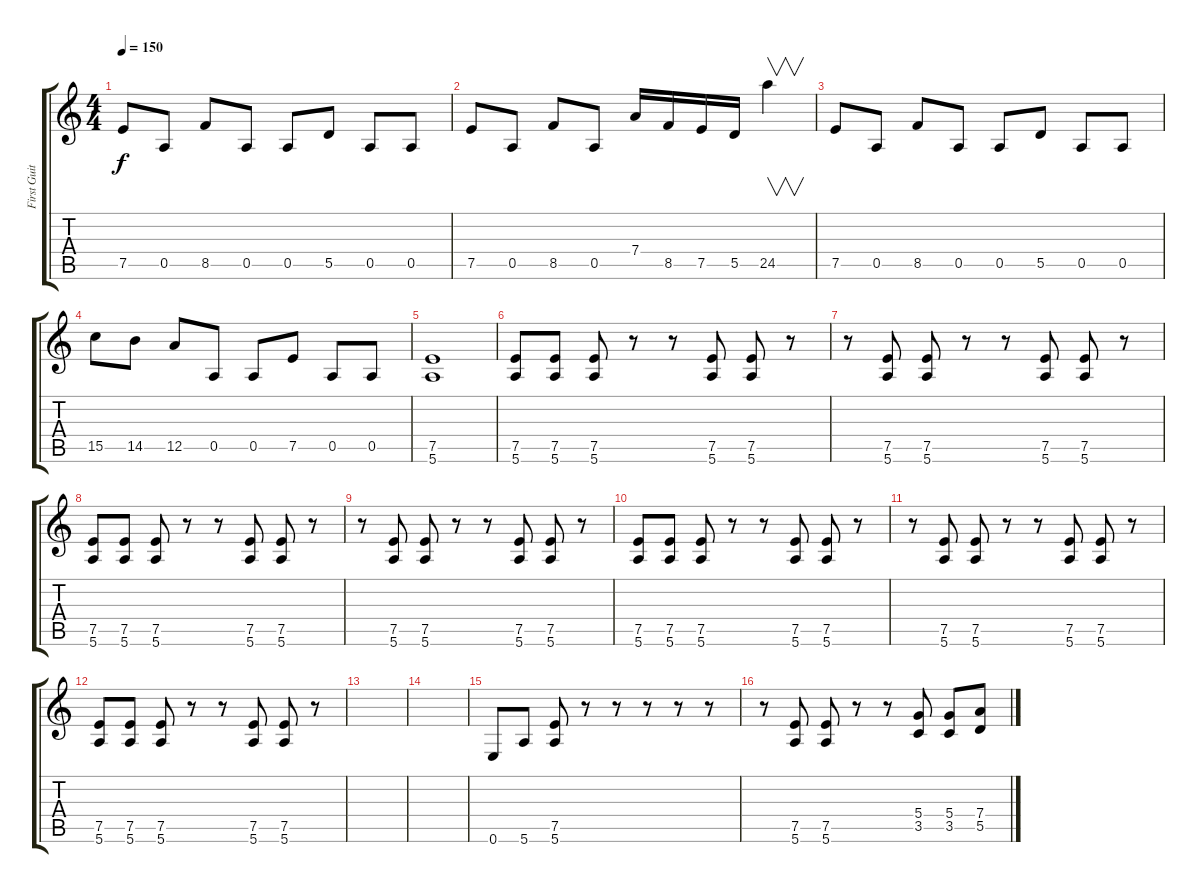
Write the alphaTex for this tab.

\track ("First Guitar" "First Guit") {instrument overdrivenguitar}
\staff {score tabs}
\tuning (E4 B3 G3 D3 A2 E2) {hide}
\ts (4 4)
\tempo 150
\clef g2
\ks c
7.5.8{dy f} 0.5.8 8.5.8 0.5.8 0.5.8 5.5.8 0.5.8 0.5.8 |
7.5.8 0.5.8 8.5.8 0.5.8 7.4.16 8.5.16 7.5.16 5.5.16 24.5.4{v} |
7.5.8 0.5.8 8.5.8 0.5.8 0.5.8 5.5.8 0.5.8 0.5.8 |
15.5.8 14.5.8 12.5.8 0.5.8 0.5.8 7.5.8 0.5.8 0.5.8 |
(7.5 5.6).1 |
(7.5 5.6).8 (7.5 5.6).8 (7.5 5.6).8 r.8 r.8 (7.5 5.6).8 (7.5 5.6).8 r.8 |
r.8 (7.5 5.6).8 (7.5 5.6).8 r.8 r.8 (7.5 5.6).8 (7.5 5.6).8 r.8 |
(7.5 5.6).8 (7.5 5.6).8 (7.5 5.6).8 r.8 r.8 (7.5 5.6).8 (7.5 5.6).8 r.8 |
r.8 (7.5 5.6).8 (7.5 5.6).8 r.8 r.8 (7.5 5.6).8 (7.5 5.6).8 r.8 |
(7.5 5.6).8 (7.5 5.6).8 (7.5 5.6).8 r.8 r.8 (7.5 5.6).8 (7.5 5.6).8 r.8 |
r.8 (7.5 5.6).8 (7.5 5.6).8 r.8 r.8 (7.5 5.6).8 (7.5 5.6).8 r.8 |
(7.5 5.6).8 (7.5 5.6).8 (7.5 5.6).8 r.8 r.8 (7.5 5.6).8 (7.5 5.6).8 r.8 |
|
|
0.6.8 5.6.8 (7.5 5.6).8 r.8 r.8 r.8 r.8 r.8 |
r.8 (7.5 5.6).8 (7.5 5.6).8 r.8 r.8 (5.4 3.5).8 (5.4 3.5).8 (7.4 5.5).8
